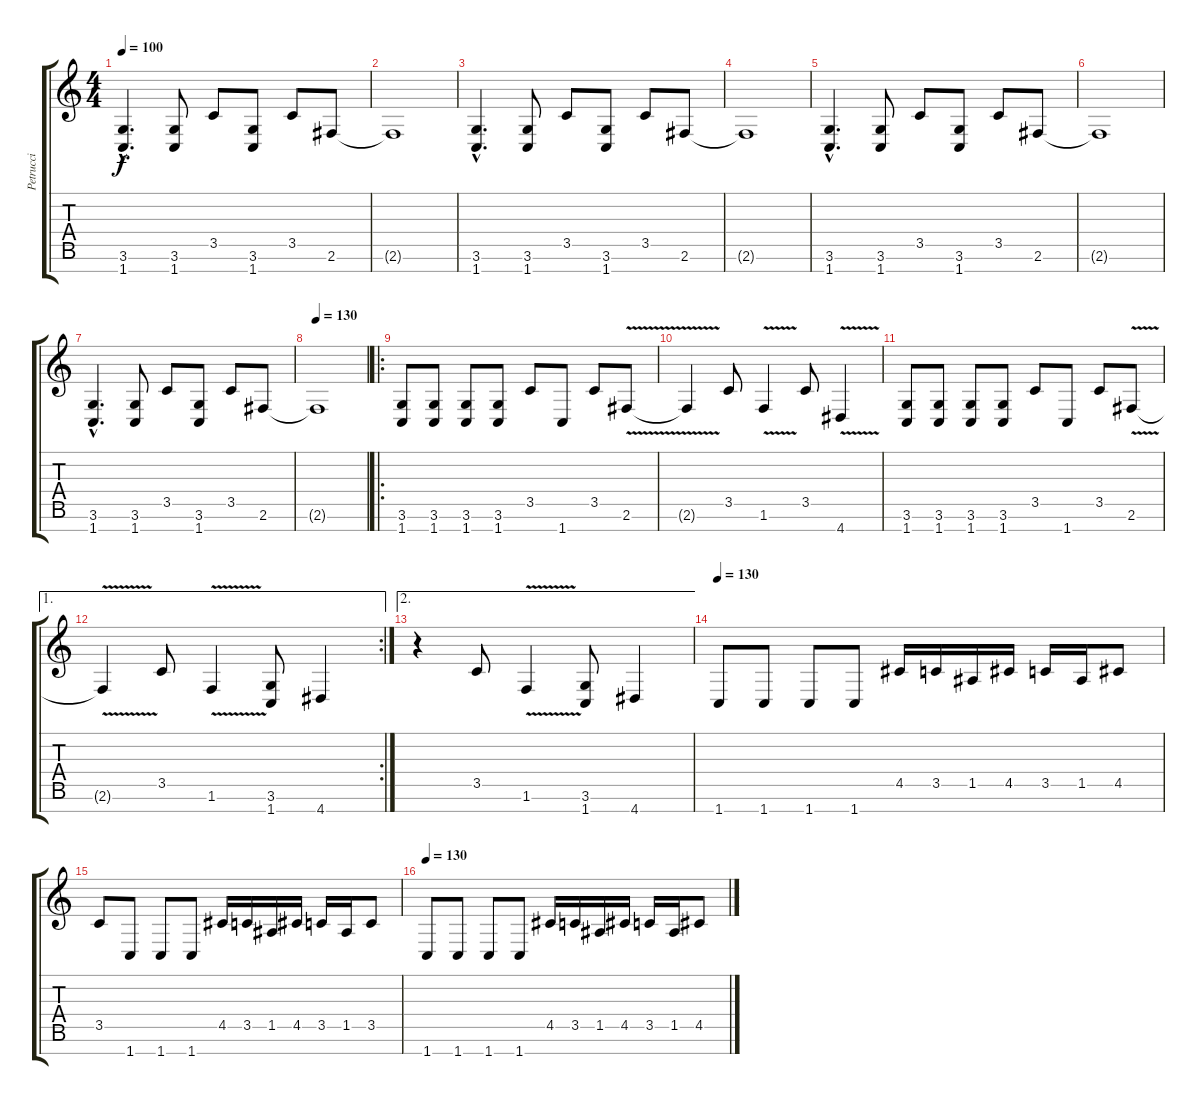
\track ("Petrucci" "Petrucci") {instrument distortionguitar}
\staff {score tabs}
\tuning (E4 B3 G3 D3 A2 E2 B1) {hide}
\ts (4 4)
\tempo 100
\clef g2
\ks c
(3.6{hac} 1.7{hac}).4{d dy f} (3.6 1.7).8 3.5.8 (3.6 1.7).8 3.5.8 2.6.8 |
2.6{t}.1 |
(3.6{hac} 1.7{hac}).4{d} (3.6 1.7).8 3.5.8 (3.6 1.7).8 3.5.8 2.6.8 |
2.6{t}.1 |
(3.6{hac} 1.7{hac}).4{d} (3.6 1.7).8 3.5.8 (3.6 1.7).8 3.5.8 2.6.8 |
2.6{t}.1 |
(3.6{hac} 1.7{hac}).4{d} (3.6 1.7).8 3.5.8 (3.6 1.7).8 3.5.8 2.6.8 |
\tempo 130
2.6{t}.1 |
\ro
(3.6 1.7).8 (3.6 1.7).8 (3.6 1.7).8 (3.6 1.7).8 3.5.8 1.7.8 3.5.8 2.6{v}.8 |
2.6{t}.4 3.5.8 1.6{v}.4 3.5.8 4.7{v}.4 |
(3.6 1.7).8 (3.6 1.7).8 (3.6 1.7).8 (3.6 1.7).8 3.5.8 1.7.8 3.5.8 2.6{v}.8 |
\ae 1
\rc 2
2.6{t}.4 3.5.8 1.6{v}.4 (3.6 1.7).8 4.7.4 |
\ae 2
r.4 3.5.8 1.6{v}.4 (3.6 1.7).8 4.7.4 |
\tempo 130
1.7.8 1.7.8 1.7.8 1.7.8 4.5.16 3.5.16 1.5.16 4.5.16 3.5.16 1.5.16 4.5.8 |
3.5.8 1.7.8 1.7.8 1.7.8 4.5.16 3.5.16 1.5.16 4.5.16 3.5.16 1.5.16 3.5.8 |
\tempo 130
1.7.8 1.7.8 1.7.8 1.7.8 4.5.16 3.5.16 1.5.16 4.5.16 3.5.16 1.5.16 4.5.8
